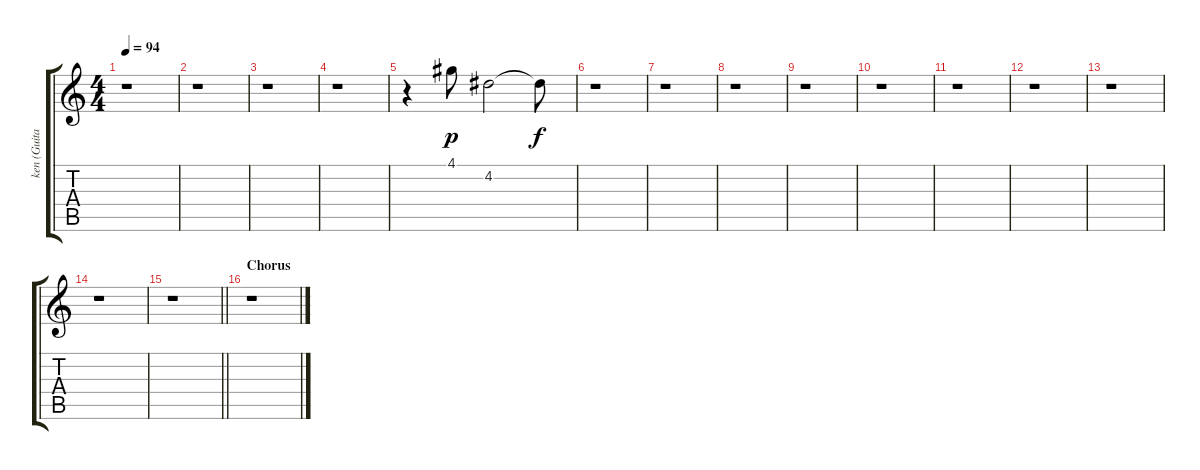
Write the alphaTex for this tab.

\track ("ken (Guitar) II" "ken (Guita") {instrument electricguitarjazz}
\staff {score tabs}
\tuning (E4 B3 G3 D3 A2 E2) {hide}
\ts (4 4)
\tempo 94
\clef g2
\ks c
r.1{dy p} |
r.1 |
r.1 |
r.1 |
r.4 4.1.8{instrument electricguitarjazz} 4.2.2 4.2{t}.8{dy f} |
r.1 |
r.1 |
r.1 |
r.1 |
r.1 |
r.1 |
r.1 |
r.1 |
r.1 |
\barLineRight lightlight
r.1 |
\section ("" "Chorus")
r.1
